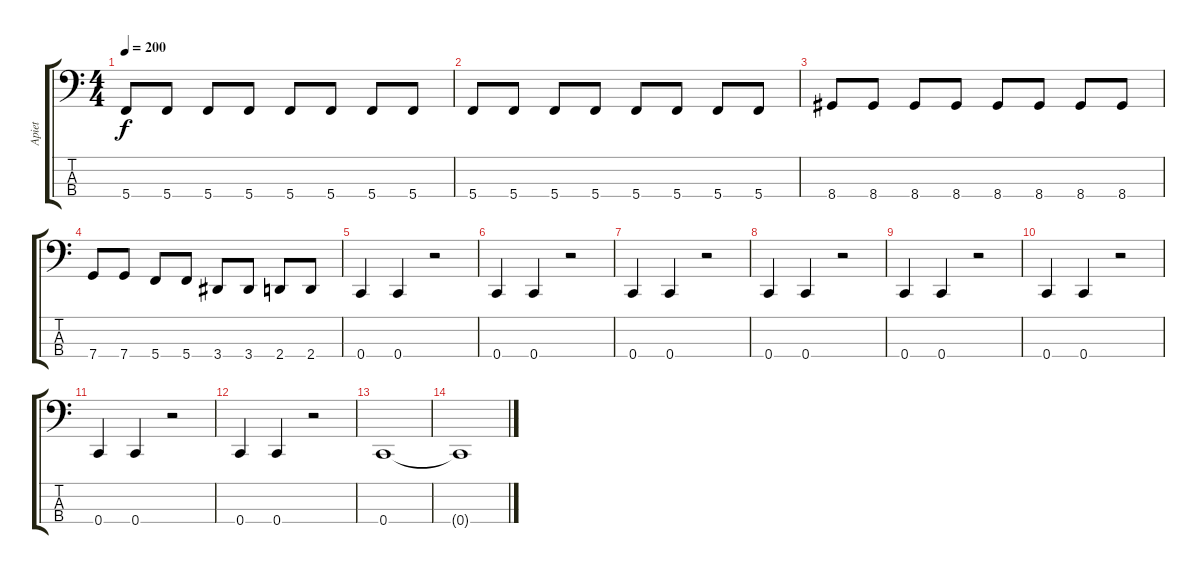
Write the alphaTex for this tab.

\track ("Apiet" "Apiet") {instrument electricbasspick}
\staff {score tabs}
\tuning (F2 C2 G1 C1) {hide}
\ts (4 4)
\tempo 200
\clef f4
\ks c
5.4.8{dy f} 5.4.8 5.4.8 5.4.8 5.4.8 5.4.8 5.4.8 5.4.8 |
5.4.8 5.4.8 5.4.8 5.4.8 5.4.8 5.4.8 5.4.8 5.4.8 |
8.4.8 8.4.8 8.4.8 8.4.8 8.4.8 8.4.8 8.4.8 8.4.8 |
7.4.8 7.4.8 5.4.8 5.4.8 3.4.8 3.4.8 2.4.8 2.4.8 |
0.4.4 0.4.4 r.2 |
0.4.4 0.4.4 r.2 |
0.4.4 0.4.4 r.2 |
0.4.4 0.4.4 r.2 |
0.4.4 0.4.4 r.2 |
0.4.4 0.4.4 r.2 |
0.4.4 0.4.4 r.2 |
0.4.4{txt ""} 0.4.4 r.2 |
0.4.1 |
0.4{t}.1
